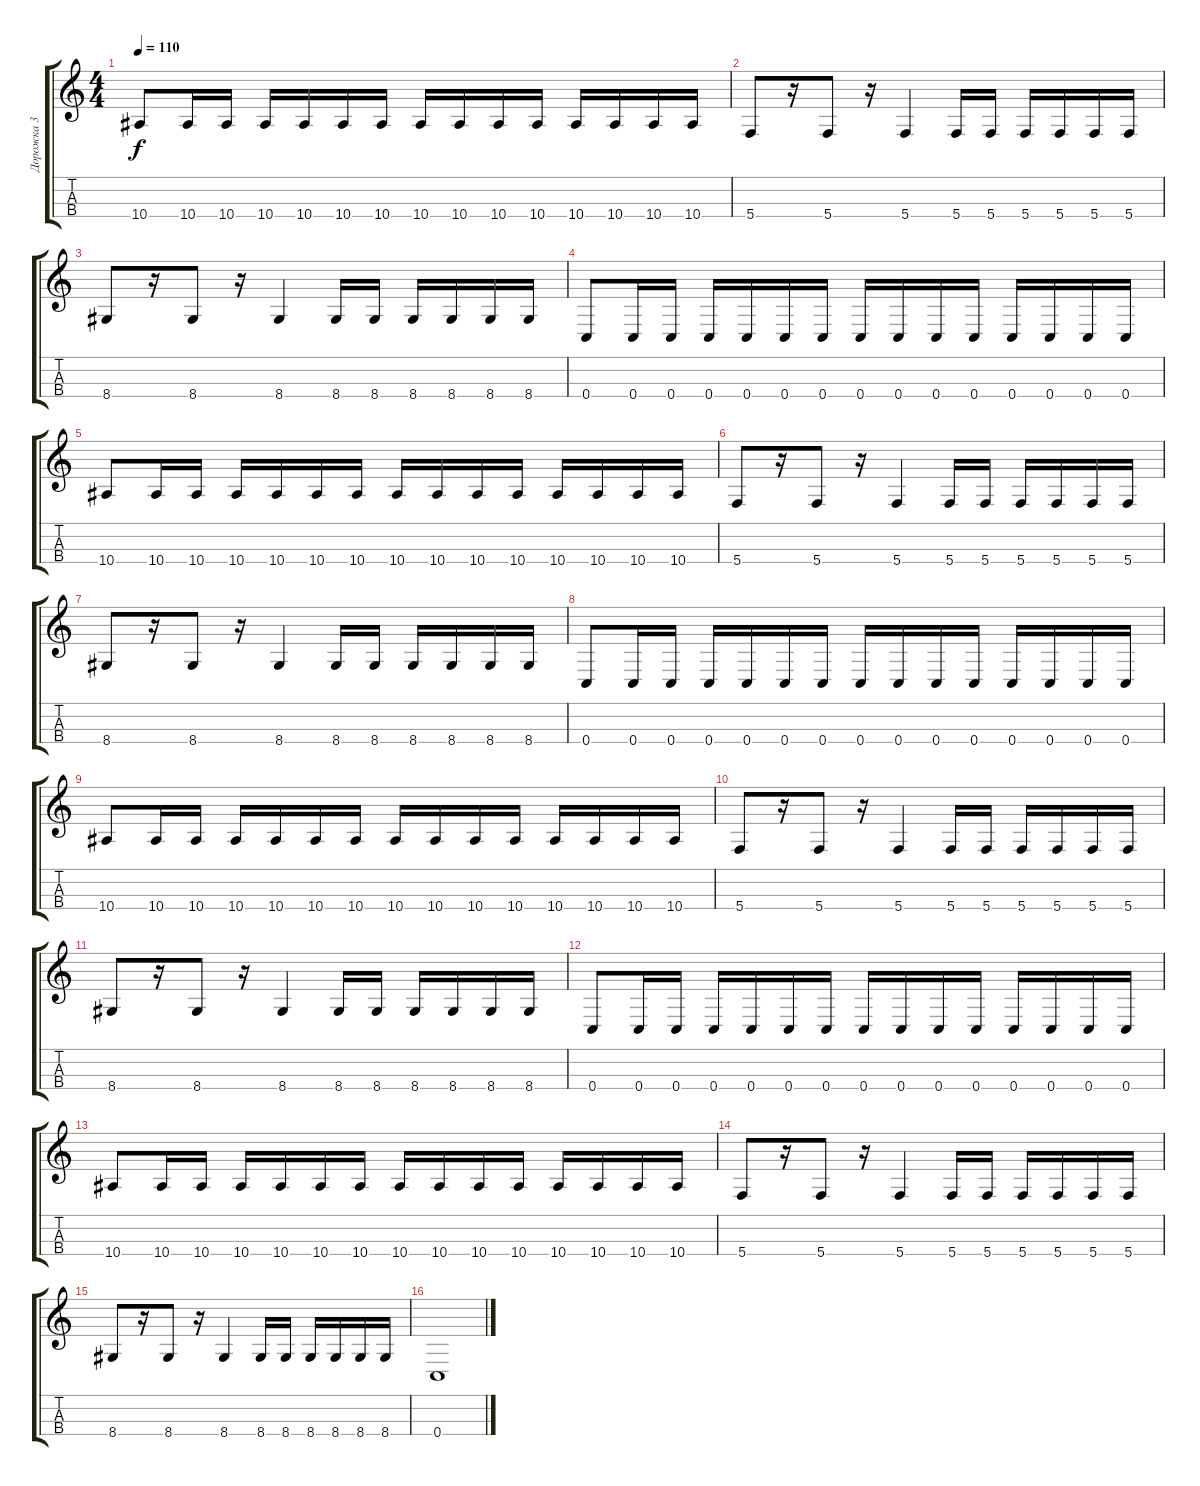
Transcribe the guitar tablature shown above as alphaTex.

\track ("Дорожка 3" "Дорожка 3") {instrument electricbassfinger}
\staff {score tabs}
\tuning (F3 C3 G2 C2) {hide}
\ts (4 4)
\tempo 110
\clef g2
\ks c
10.4.8{dy f} 10.4.16 10.4.16 10.4.16 10.4.16 10.4.16 10.4.16 10.4.16 10.4.16 10.4.16 10.4.16 10.4.16 10.4.16 10.4.16 10.4.16 |
5.4.8 r.16 5.4.8 r.16 5.4.4 5.4.16 5.4.16 5.4.16 5.4.16 5.4.16 5.4.16 |
8.4.8 r.16 8.4.8 r.16 8.4.4 8.4.16 8.4.16 8.4.16 8.4.16 8.4.16 8.4.16 |
0.4.8 0.4.16 0.4.16 0.4.16 0.4.16 0.4.16 0.4.16 0.4.16 0.4.16 0.4.16 0.4.16 0.4.16 0.4.16 0.4.16 0.4.16 |
10.4.8 10.4.16 10.4.16 10.4.16 10.4.16 10.4.16 10.4.16 10.4.16 10.4.16 10.4.16 10.4.16 10.4.16 10.4.16 10.4.16 10.4.16 |
5.4.8 r.16 5.4.8 r.16 5.4.4 5.4.16 5.4.16 5.4.16 5.4.16 5.4.16 5.4.16 |
8.4.8 r.16 8.4.8 r.16 8.4.4 8.4.16 8.4.16 8.4.16 8.4.16 8.4.16 8.4.16 |
0.4.8 0.4.16 0.4.16 0.4.16 0.4.16 0.4.16 0.4.16 0.4.16 0.4.16 0.4.16 0.4.16 0.4.16 0.4.16 0.4.16 0.4.16 |
10.4.8 10.4.16 10.4.16 10.4.16 10.4.16 10.4.16 10.4.16 10.4.16 10.4.16 10.4.16 10.4.16 10.4.16 10.4.16 10.4.16 10.4.16 |
5.4.8 r.16 5.4.8 r.16 5.4.4 5.4.16 5.4.16 5.4.16 5.4.16 5.4.16 5.4.16 |
8.4.8 r.16 8.4.8 r.16 8.4.4 8.4.16 8.4.16 8.4.16 8.4.16 8.4.16 8.4.16 |
0.4.8 0.4.16 0.4.16 0.4.16 0.4.16 0.4.16 0.4.16 0.4.16 0.4.16 0.4.16 0.4.16 0.4.16 0.4.16 0.4.16 0.4.16 |
10.4.8 10.4.16 10.4.16 10.4.16 10.4.16 10.4.16 10.4.16 10.4.16 10.4.16 10.4.16 10.4.16 10.4.16 10.4.16 10.4.16 10.4.16 |
5.4.8 r.16 5.4.8 r.16 5.4.4 5.4.16 5.4.16 5.4.16 5.4.16 5.4.16 5.4.16 |
8.4.8 r.16 8.4.8 r.16 8.4.4 8.4.16 8.4.16 8.4.16 8.4.16 8.4.16 8.4.16 |
0.4.1
